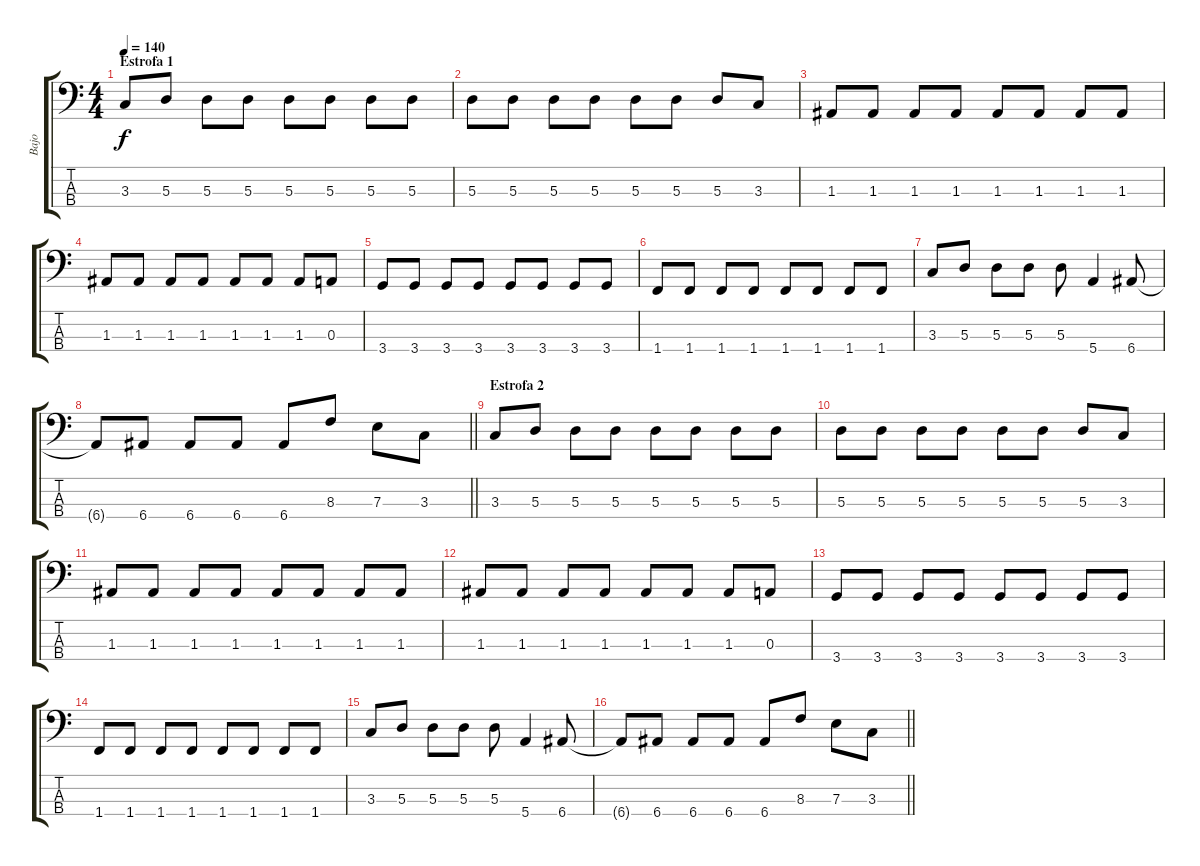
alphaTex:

\track ("Bajo" "Bajo") {instrument electricbasspick}
\staff {score tabs}
\tuning (G2 D2 A1 E1) {hide}
\ts (4 4)
\section ("" "Estrofa 1")
\tempo 140
\clef f4
\ks c
3.3.8{dy f} 5.3.8 5.3.8 5.3.8 5.3.8 5.3.8 5.3.8 5.3.8 |
5.3.8 5.3.8 5.3.8 5.3.8 5.3.8 5.3.8 5.3.8 3.3.8 |
1.3.8 1.3.8 1.3.8 1.3.8 1.3.8 1.3.8 1.3.8 1.3.8 |
1.3.8 1.3.8 1.3.8 1.3.8 1.3.8 1.3.8 1.3.8 0.3.8 |
3.4.8 3.4.8 3.4.8 3.4.8 3.4.8 3.4.8 3.4.8 3.4.8 |
1.4.8 1.4.8 1.4.8 1.4.8 1.4.8 1.4.8 1.4.8 1.4.8 |
3.3.8 5.3.8 5.3.8 5.3.8 5.3.8 5.4.4 6.4.8 |
\barLineRight lightlight
6.4{t}.8 6.4.8 6.4.8 6.4.8 6.4.8 8.3.8 7.3.8 3.3.8 |
\section ("" "Estrofa 2")
3.3.8 5.3.8 5.3.8 5.3.8 5.3.8 5.3.8 5.3.8 5.3.8 |
5.3.8 5.3.8 5.3.8 5.3.8 5.3.8 5.3.8 5.3.8 3.3.8 |
1.3.8 1.3.8 1.3.8 1.3.8 1.3.8 1.3.8 1.3.8 1.3.8 |
1.3.8 1.3.8 1.3.8 1.3.8 1.3.8 1.3.8 1.3.8 0.3.8 |
3.4.8 3.4.8 3.4.8 3.4.8 3.4.8 3.4.8 3.4.8 3.4.8 |
1.4.8 1.4.8 1.4.8 1.4.8 1.4.8 1.4.8 1.4.8 1.4.8 |
3.3.8 5.3.8 5.3.8 5.3.8 5.3.8 5.4.4 6.4.8 |
\barLineRight lightlight
6.4{t}.8 6.4.8 6.4.8 6.4.8 6.4.8 8.3.8 7.3.8 3.3.8
